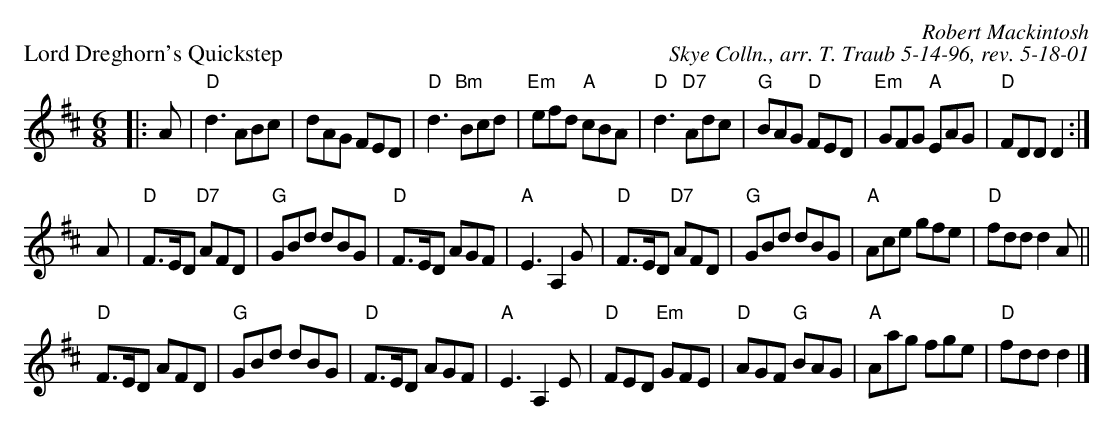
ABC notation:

X:1
P: Lord Dreghorn's Quickstep
C: Robert Mackintosh
C: Skye Colln., arr. T. Traub 5-14-96, rev. 5-18-01
M: 6/8
K: D
|: A |"D"d3 ABc|dAG FED|"D"d3 "Bm"Bcd|"Em"efd "A"cBA|"D"d3 "D7"Adc|"G"BAG "D"FED| "Em"GFG "A"EAG|"D"FDD D2 :|
A|"D"F>ED "D7"AFD|"G"GBd dBG|"D"F>ED AGF|"A"E3 A,2 G|"D"F>ED "D7"AFD|"G"GBd dBG|"A"Ace gfe|"D"fdd d2 A||
"D"F>ED AFD|"G"GBd dBG|"D"F>ED AGF|"A"E3 A,2 E|"D"FED "Em"GFE|"D"AGF "G"BAG|"A"Aag fge|"D"fdd d2 |]
